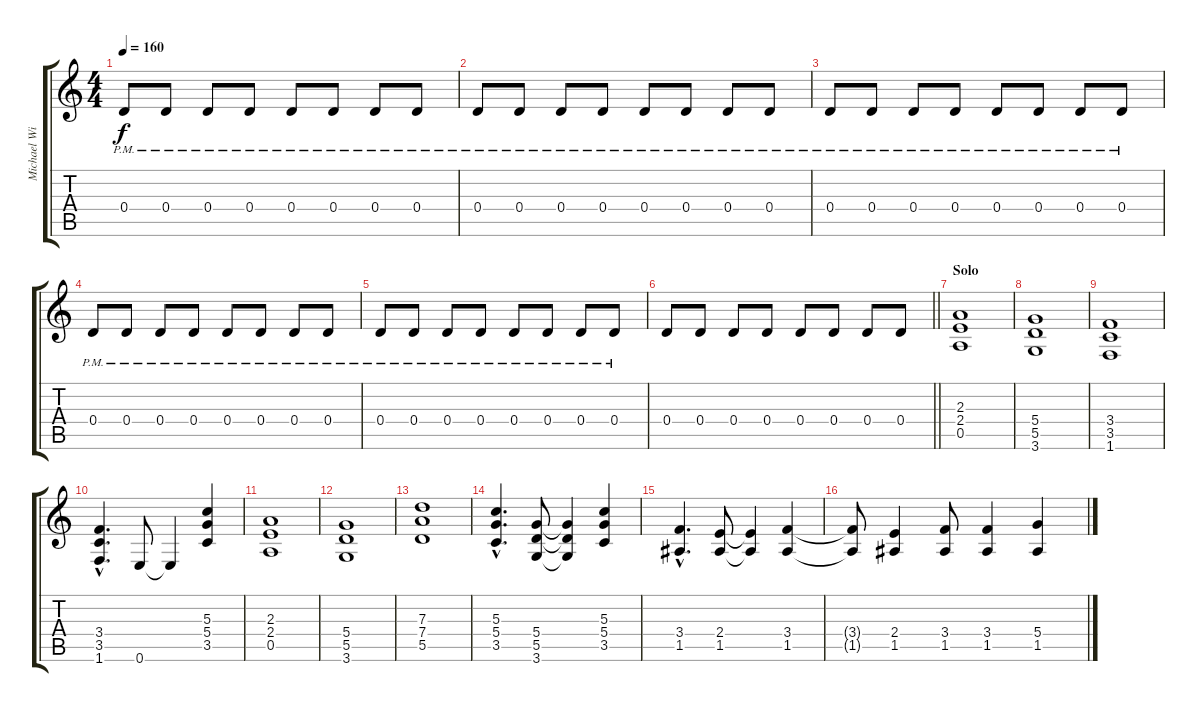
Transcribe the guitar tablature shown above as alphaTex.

\track ("Michael Wilton" "Michael Wi") {instrument distortionguitar}
\staff {score tabs}
\tuning (E4 B3 G3 D3 A2 E2) {hide}
\ts (4 4)
\tempo 160
\clef g2
\ks c
0.4{pm}.8{dy f} 0.4{pm}.8 0.4{pm}.8 0.4{pm}.8 0.4{pm}.8 0.4{pm}.8 0.4{pm}.8 0.4{pm}.8 |
0.4{pm}.8 0.4{pm}.8 0.4{pm}.8 0.4{pm}.8 0.4{pm}.8 0.4{pm}.8 0.4{pm}.8 0.4{pm}.8 |
0.4{pm}.8 0.4{pm}.8 0.4{pm}.8 0.4{pm}.8 0.4{pm}.8 0.4{pm}.8 0.4{pm}.8 0.4{pm}.8 |
0.4{pm}.8 0.4{pm}.8 0.4{pm}.8 0.4{pm}.8 0.4{pm}.8 0.4{pm}.8 0.4{pm}.8 0.4{pm}.8 |
0.4{pm}.8 0.4{pm}.8 0.4{pm}.8 0.4{pm}.8 0.4{pm}.8 0.4{pm}.8 0.4{pm}.8 0.4{pm}.8 |
\barLineRight lightlight
0.4.8 0.4.8 0.4.8 0.4.8 0.4.8 0.4.8 0.4.8 0.4.8 |
\section ("" "Solo")
(2.3 2.4 0.5).1 |
(5.4 5.5 3.6).1 |
(3.4 3.5 1.6).1 |
(3.4{hac} 3.5{hac} 1.6{hac}).4{d} 0.6.8 0.6{t}.4 (5.3 5.4 3.5).4 |
(2.3 2.4 0.5).1 |
(5.4 5.5 3.6).1 |
(7.3 7.4 5.5).1 |
(5.3{hac} 5.4{hac} 3.5{hac}).4{d} (5.4 5.5 3.6).8 (5.4{t} 5.5{t} 3.6{t}).4 (5.3 5.4 3.5).4 |
(3.4{hac} 1.5{hac}).4{d} (2.4 1.5).8 (2.4{t} 1.5{t}).4 (3.4 1.5).4 |
(3.4{t} 1.5{t}).8 (2.4 1.5).4 (3.4 1.5).8 (3.4 1.5).4 (5.4 1.5).4
